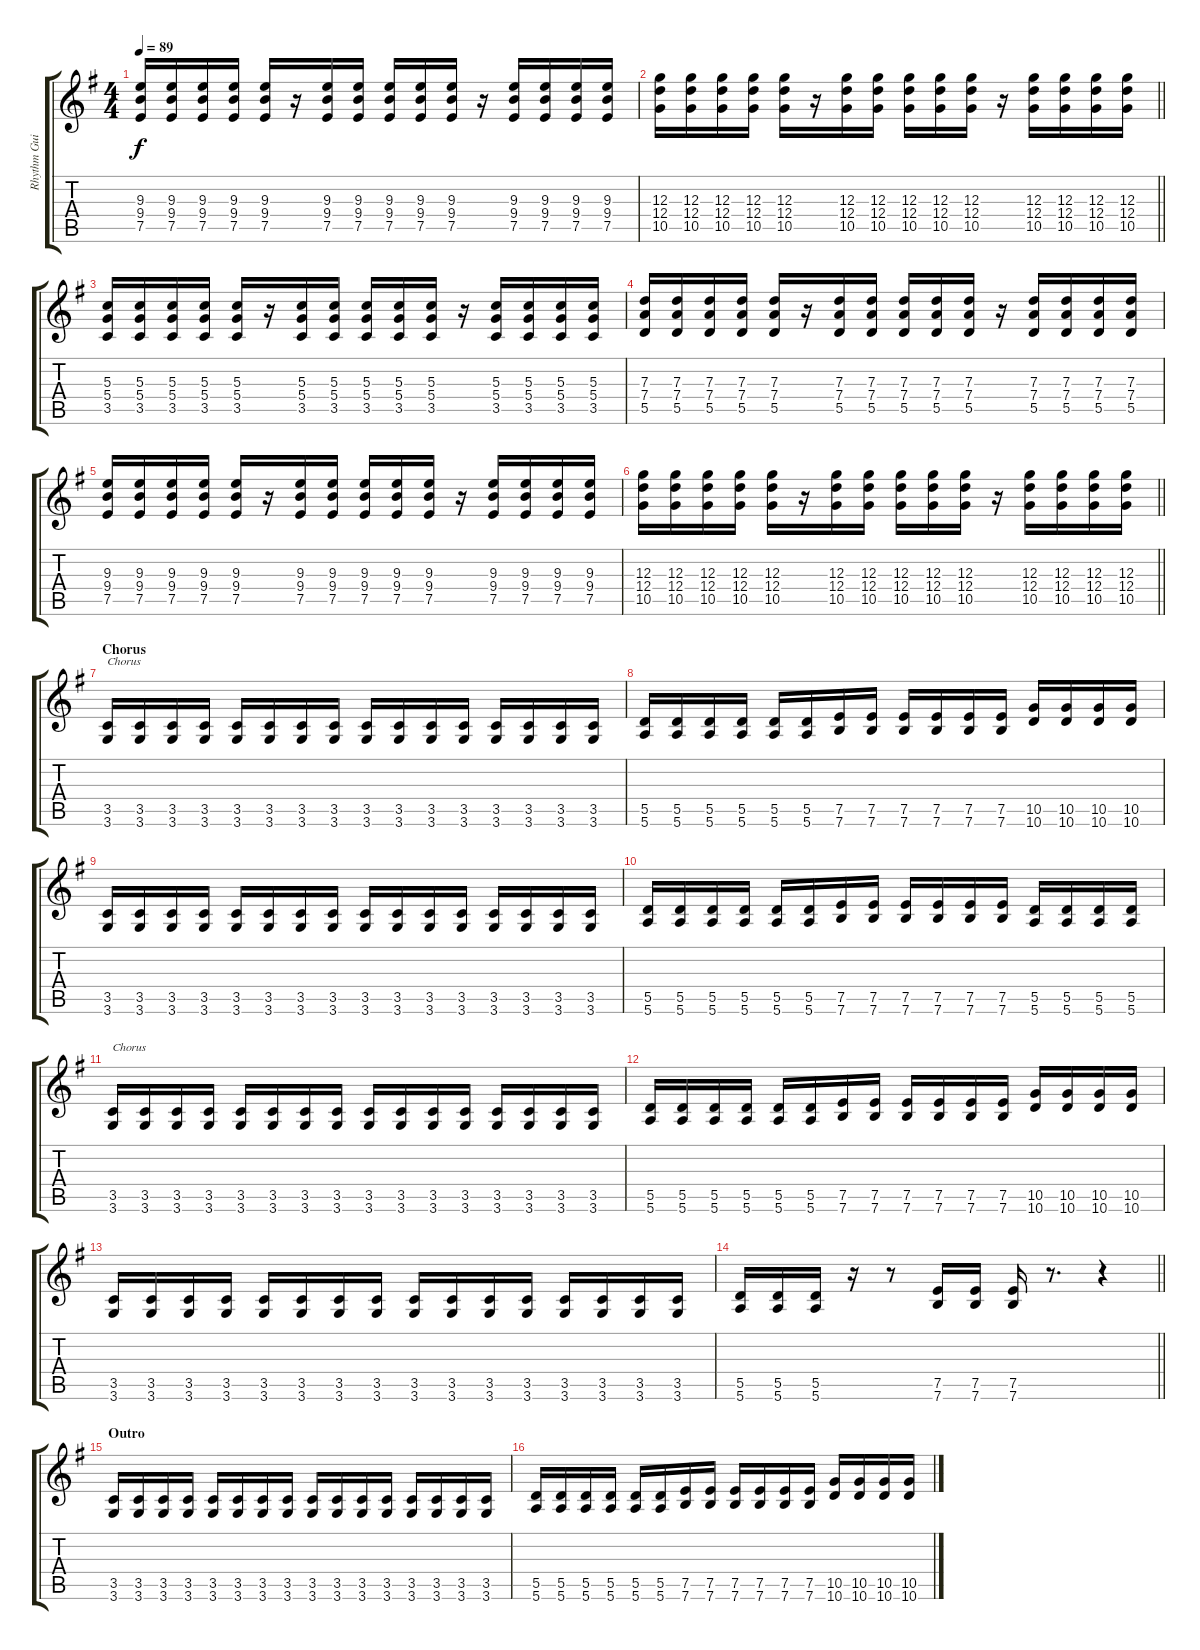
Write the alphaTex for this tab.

\track ("Rhythm Guitar" "Rhythm Gui") {instrument distortionguitar}
\staff {score tabs}
\tuning (E4 B3 G3 D3 A2 E2) {hide}
\ts (4 4)
\tempo 89
\clef g2
\ks g
(9.3 9.4 7.5).16{dy f} (9.3 9.4 7.5).16 (9.3 9.4 7.5).16 (9.3 9.4 7.5).16 (9.3 9.4 7.5).16 r.16 (9.3 9.4 7.5).16 (9.3 9.4 7.5).16 (9.3 9.4 7.5).16 (9.3 9.4 7.5).16 (9.3 9.4 7.5).16 r.16 (9.3 9.4 7.5).16 (9.3 9.4 7.5).16 (9.3 9.4 7.5).16 (9.3 9.4 7.5).16 |
\barLineRight lightlight
(12.3 12.4 10.5).16 (12.3 12.4 10.5).16 (12.3 12.4 10.5).16 (12.3 12.4 10.5).16 (12.3 12.4 10.5).16 r.16 (12.3 12.4 10.5).16 (12.3 12.4 10.5).16 (12.3 12.4 10.5).16 (12.3 12.4 10.5).16 (12.3 12.4 10.5).16 r.16 (12.3 12.4 10.5).16 (12.3 12.4 10.5).16 (12.3 12.4 10.5).16 (12.3 12.4 10.5).16 |
(5.3 5.4 3.5).16 (5.3 5.4 3.5).16 (5.3 5.4 3.5).16 (5.3 5.4 3.5).16 (5.3 5.4 3.5).16 r.16 (5.3 5.4 3.5).16 (5.3 5.4 3.5).16 (5.3 5.4 3.5).16 (5.3 5.4 3.5).16 (5.3 5.4 3.5).16 r.16 (5.3 5.4 3.5).16 (5.3 5.4 3.5).16 (5.3 5.4 3.5).16 (5.3 5.4 3.5).16 |
(7.3 7.4 5.5).16 (7.3 7.4 5.5).16 (7.3 7.4 5.5).16 (7.3 7.4 5.5).16 (7.3 7.4 5.5).16 r.16 (7.3 7.4 5.5).16 (7.3 7.4 5.5).16 (7.3 7.4 5.5).16 (7.3 7.4 5.5).16 (7.3 7.4 5.5).16 r.16 (7.3 7.4 5.5).16 (7.3 7.4 5.5).16 (7.3 7.4 5.5).16 (7.3 7.4 5.5).16 |
(9.3 9.4 7.5).16 (9.3 9.4 7.5).16 (9.3 9.4 7.5).16 (9.3 9.4 7.5).16 (9.3 9.4 7.5).16 r.16 (9.3 9.4 7.5).16 (9.3 9.4 7.5).16 (9.3 9.4 7.5).16 (9.3 9.4 7.5).16 (9.3 9.4 7.5).16 r.16 (9.3 9.4 7.5).16 (9.3 9.4 7.5).16 (9.3 9.4 7.5).16 (9.3 9.4 7.5).16 |
\barLineRight lightlight
(12.3 12.4 10.5).16 (12.3 12.4 10.5).16 (12.3 12.4 10.5).16 (12.3 12.4 10.5).16 (12.3 12.4 10.5).16 r.16 (12.3 12.4 10.5).16 (12.3 12.4 10.5).16 (12.3 12.4 10.5).16 (12.3 12.4 10.5).16 (12.3 12.4 10.5).16 r.16 (12.3 12.4 10.5).16 (12.3 12.4 10.5).16 (12.3 12.4 10.5).16 (12.3 12.4 10.5).16 |
\section ("" "Chorus")
(3.5 3.6).16{txt "Chorus"} (3.5 3.6).16 (3.5 3.6).16 (3.5 3.6).16 (3.5 3.6).16 (3.5 3.6).16 (3.5 3.6).16 (3.5 3.6).16 (3.5 3.6).16 (3.5 3.6).16 (3.5 3.6).16 (3.5 3.6).16 (3.5 3.6).16 (3.5 3.6).16 (3.5 3.6).16 (3.5 3.6).16 |
(5.5 5.6).16 (5.5 5.6).16 (5.5 5.6).16 (5.5 5.6).16 (5.5 5.6).16 (5.5 5.6).16 (7.5 7.6).16 (7.5 7.6).16 (7.5 7.6).16 (7.5 7.6).16 (7.5 7.6).16 (7.5 7.6).16 (10.5 10.6).16 (10.5 10.6).16 (10.5 10.6).16 (10.5 10.6).16 |
(3.5 3.6).16 (3.5 3.6).16 (3.5 3.6).16 (3.5 3.6).16 (3.5 3.6).16 (3.5 3.6).16 (3.5 3.6).16 (3.5 3.6).16 (3.5 3.6).16 (3.5 3.6).16 (3.5 3.6).16 (3.5 3.6).16 (3.5 3.6).16 (3.5 3.6).16 (3.5 3.6).16 (3.5 3.6).16 |
(5.5 5.6).16 (5.5 5.6).16 (5.5 5.6).16 (5.5 5.6).16 (5.5 5.6).16 (5.5 5.6).16 (7.5 7.6).16 (7.5 7.6).16 (7.5 7.6).16 (7.5 7.6).16 (7.5 7.6).16 (7.5 7.6).16 (5.5 5.6).16 (5.5 5.6).16 (5.5 5.6).16 (5.5 5.6).16 |
(3.5 3.6).16{txt "Chorus"} (3.5 3.6).16 (3.5 3.6).16 (3.5 3.6).16 (3.5 3.6).16 (3.5 3.6).16 (3.5 3.6).16 (3.5 3.6).16 (3.5 3.6).16 (3.5 3.6).16 (3.5 3.6).16 (3.5 3.6).16 (3.5 3.6).16 (3.5 3.6).16 (3.5 3.6).16 (3.5 3.6).16 |
(5.5 5.6).16 (5.5 5.6).16 (5.5 5.6).16 (5.5 5.6).16 (5.5 5.6).16 (5.5 5.6).16 (7.5 7.6).16 (7.5 7.6).16 (7.5 7.6).16 (7.5 7.6).16 (7.5 7.6).16 (7.5 7.6).16 (10.5 10.6).16 (10.5 10.6).16 (10.5 10.6).16 (10.5 10.6).16 |
(3.5 3.6).16 (3.5 3.6).16 (3.5 3.6).16 (3.5 3.6).16 (3.5 3.6).16 (3.5 3.6).16 (3.5 3.6).16 (3.5 3.6).16 (3.5 3.6).16 (3.5 3.6).16 (3.5 3.6).16 (3.5 3.6).16 (3.5 3.6).16 (3.5 3.6).16 (3.5 3.6).16 (3.5 3.6).16 |
\barLineRight lightlight
(5.5 5.6).16 (5.5 5.6).16 (5.5 5.6).16 r.16 r.8 (7.5 7.6).16 (7.5 7.6).16 (7.5 7.6).16 r.8{d} r.4 |
\section ("" "Outro")
(3.5 3.6).16 (3.5 3.6).16 (3.5 3.6).16 (3.5 3.6).16 (3.5 3.6).16 (3.5 3.6).16 (3.5 3.6).16 (3.5 3.6).16 (3.5 3.6).16 (3.5 3.6).16 (3.5 3.6).16 (3.5 3.6).16 (3.5 3.6).16 (3.5 3.6).16 (3.5 3.6).16 (3.5 3.6).16 |
(5.5 5.6).16 (5.5 5.6).16 (5.5 5.6).16 (5.5 5.6).16 (5.5 5.6).16 (5.5 5.6).16 (7.5 7.6).16 (7.5 7.6).16 (7.5 7.6).16 (7.5 7.6).16 (7.5 7.6).16 (7.5 7.6).16 (10.5 10.6).16 (10.5 10.6).16 (10.5 10.6).16 (10.5 10.6).16
